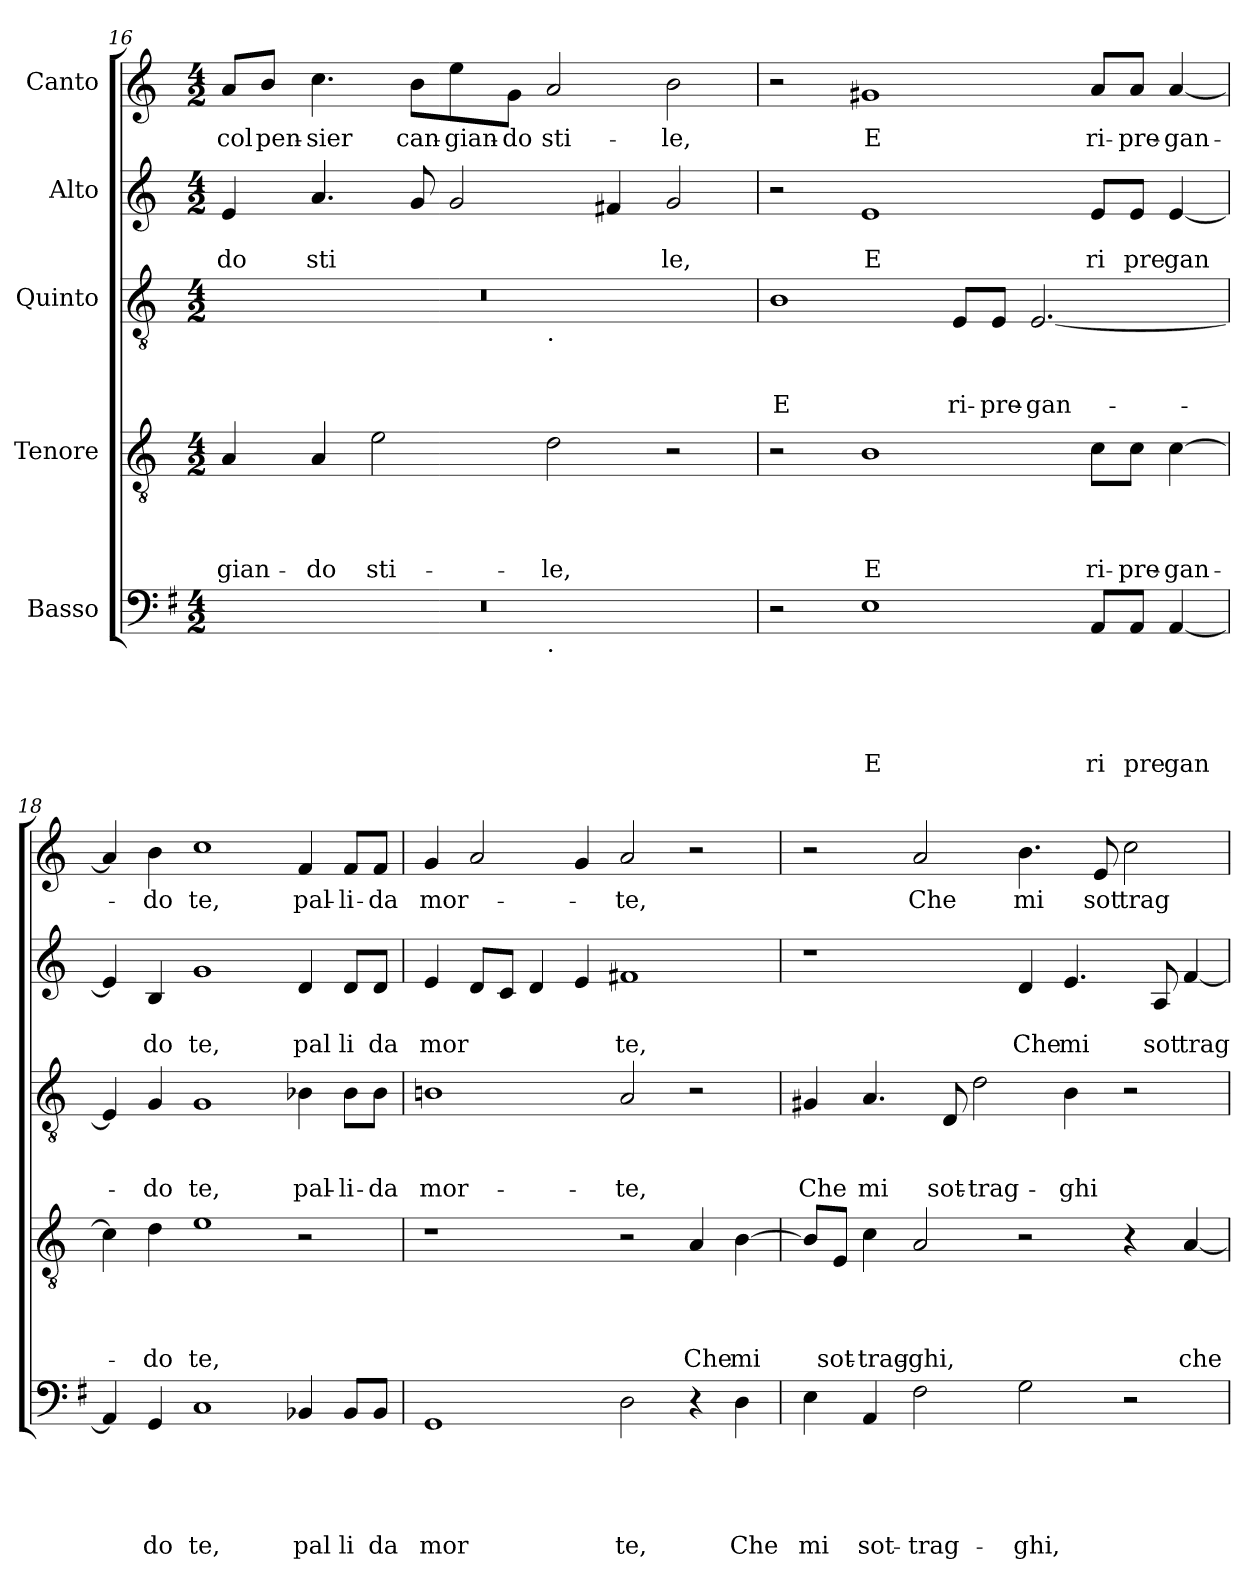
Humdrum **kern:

**kern	**text	**text	**text	**text	**text	**kern	**text	**text	**text	**text	**kern	**text	**text	**text	**kern	**text	**text	**kern	**text
*part5	*part5	*part5	*part5	*part5	*part5	*part4	*part4	*part4	*part4	*part4	*part3	*part3	*part3	*part3	*part2	*part2	*part2	*part1	*part1
*staff5	*staff5	*staff5	*staff5	*staff5	*staff5	*staff4	*staff4	*staff4	*staff4	*staff4	*staff3	*staff3	*staff3	*staff3	*staff2	*staff2	*staff2	*staff1	*staff1
*I"Basso	*	*	*	*	*	*I"Tenore	*	*	*	*	*I"Quinto	*	*	*	*I"Alto	*	*	*I"Canto	*
!!LO:LB:g=z
*clefF4	*	*	*	*	*	*clefGv2	*	*	*	*	*clefGv2	*	*	*	*clefG2	*	*	*clefG2	*
*ITrd-3c-5	*	*	*	*	*	*	*	*	*	*	*	*	*	*	*	*	*	*	*
*k[]	*	*	*	*	*	*k[]	*	*	*	*	*k[]	*	*	*	*k[]	*	*	*k[]	*
*C:	*	*	*	*	*	*C:	*	*	*	*	*C:	*	*	*	*C:	*	*	*C:	*
*M4/2	*	*	*	*	*	*M4/2	*	*	*	*	*M4/2	*	*	*	*M4/2	*	*	*M4/2	*
=16	=16	=16	=16	=16	=16	=16	=16	=16	=16	=16	=16	=16	=16	=16	=16	=16	=16	=16	=16
!	!	!	!	!	!	!	!	!	!	!LO:LY:b	!	!	!	!	!	!	!LO:LY:b	!	!LO:LY:b
*^	*	*	*	*	*	*	*	*	*	*	*^	*	*	*	*	*	*	*	*
0r	1ryy	.	.	.	.	.	4A/	.	.	.	-gian-	0r	1ryy	.	.	.	4e/	.	do	8a/L	col
!	!	!	!	!	!	!	!	!	!	!	!	!	!	!	!	!	!	!	!	!	!LO:LY:b
.	.	.	.	.	.	.	.	.	.	.	.	.	.	.	.	.	.	.	.	8b/J	pen-
!	!	!	!	!	!	!	!	!	!	!	!LO:LY:b	!	!	!	!	!	!	!	!LO:LY:b	!	!LO:LY:b
.	.	.	.	.	.	.	4A/	.	.	.	-do	.	.	.	.	.	4.a/	.	sti	4.cc\	-sier
!	!	!	!	!	!	!	!	!	!	!	!LO:LY:b	!	!	!	!	!	!	!	!	!	!
.	.	.	.	.	.	.	2e\	.	.	.	sti-	.	.	.	.	.	.	.	.	.	.
!	!	!	!	!	!	!	!	!	!	!	!	!	!	!	!	!	!	!	!	!	!LO:LY:b
.	.	.	.	.	.	.	.	.	.	.	.	.	.	.	.	.	8g/	.	.	8b\L	can-
!	!	!	!	!	!	!	!	!	!	!	!	!	!	!	!	!	!	!	!	!	!LO:LY:b
.	.	.	.	.	.	.	.	.	.	.	.	.	.	.	.	.	2g/	.	.	8ee\	-gian-
!	!	!	!	!	!	!	!	!	!	!	!	!	!	!	!	!	!	!	!	!	!LO:LY:b
.	.	.	.	.	.	.	.	.	.	.	.	.	.	.	.	.	.	.	.	8g\J	-do
!	!	!	!	!	!	!	!	!	!	!	!	!	!LO:TX:b:t=.	!	!	!	!	!	!	!	!
!	!LO:TX:b:t=.	!	!	!	!	!	!	!	!	!	!	!	!	!	!	!	!	!	!	!	!
!	!	!	!	!	!	!	!	!	!	!	!LO:LY:b	!	!	!	!	!	!	!	!	!	!LO:LY:b
.	1ryy	.	.	.	.	.	2d\	.	.	.	-le,	.	1ryy	.	.	.	.	.	.	2a/	sti-
.	.	.	.	.	.	.	.	.	.	.	.	.	.	.	.	.	4f#X/	.	.	.	.
!	!	!	!	!	!	!	!	!	!	!	!	!	!	!	!	!	!	!	!LO:LY:b	!	!LO:LY:b
.	.	.	.	.	.	.	2r	.	.	.	.	.	.	.	.	.	2g/	.	le,	2b\	-le,
=17	=17	=17	=17	=17	=17	=17	=17	=17	=17	=17	=17	=17	=17	=17	=17	=17	=17	=17	=17	=17	=17
!	!	!	!	!	!	!	!	!	!	!	!	!	!	!	!	!LO:LY:b	!	!	!	!	!
*v	*v	*	*	*	*	*	*	*	*	*	*	*v	*v	*	*	*	*	*	*	*	*
2r	.	.	.	.	.	2r	.	.	.	.	1B	.	.	E	2r	.	.	2r	.
!	!	!	!	!	!LO:LY:b	!	!	!	!	!LO:LY:b	!	!	!	!	!	!	!LO:LY:b	!	!LO:LY:b
1A	.	.	.	.	E	1B	.	.	.	E	.	.	.	.	1e	.	E	1g#X	E
!	!	!	!	!	!	!	!	!	!	!	!	!	!	!LO:LY:b	!	!	!	!	!
.	.	.	.	.	.	.	.	.	.	.	8E/L	.	.	ri-	.	.	.	.	.
!	!	!	!	!	!	!	!	!	!	!	!	!	!	!LO:LY:b	!	!	!	!	!
.	.	.	.	.	.	.	.	.	.	.	8E/J	.	.	-pre-	.	.	.	.	.
!	!	!	!	!	!	!	!	!	!	!	!	!	!	!LO:LY:b	!	!	!	!	!
.	.	.	.	.	.	.	.	.	.	.	[<2.E/	.	.	-gan-	.	.	.	.	.
!	!	!	!	!	!LO:LY:b	!	!	!	!	!LO:LY:b	!	!	!	!	!	!	!LO:LY:b	!	!LO:LY:b
8D/L	.	.	.	.	ri	8c\L	.	.	.	ri-	.	.	.	.	8e/L	.	ri	8a/L	ri-
!	!	!	!	!	!LO:LY:b	!	!	!	!	!LO:LY:b	!	!	!	!	!	!	!LO:LY:b	!	!LO:LY:b
8D/J	.	.	.	.	pre	8c\J	.	.	.	-pre-	.	.	.	.	8e/J	.	pre	8a/J	-pre-
!	!	!	!	!	!LO:LY:b	!	!	!	!	!LO:LY:b	!	!	!	!	!	!	!LO:LY:b	!	!LO:LY:b
[<4D/	.	.	.	.	gan	[>4c\	.	.	.	-gan-	.	.	.	.	[<4e/	.	gan	[<4a/	-gan-
=18	=18	=18	=18	=18	=18	=18	=18	=18	=18	=18	=18	=18	=18	=18	=18	=18	=18	=18	=18
4D/]	.	.	.	.	.	4c\]	.	.	.	.	4E/]	.	.	.	4e/]	.	.	4a/]	.
!	!	!	!	!	!LO:LY:b	!	!	!	!	!LO:LY:b	!	!	!	!LO:LY:b	!	!	!LO:LY:b	!	!LO:LY:b
4C/	.	.	.	.	do	4d\	.	.	.	-do	4G/	.	.	-do	4B/	.	do	4b\	-do
!	!	!	!	!	!LO:LY:b	!	!	!	!	!LO:LY:b	!	!	!	!LO:LY:b	!	!	!LO:LY:b	!	!LO:LY:b
1F	.	.	.	.	te,	1e	.	.	.	te,	1G	.	.	te,	1g	.	te,	1cc	te,
!	!	!	!	!	!LO:LY:b	!	!	!	!	!	!	!	!	!LO:LY:b	!	!	!LO:LY:b	!	!LO:LY:b
4E-X/	.	.	.	.	pal	2r	.	.	.	.	4B-X\	.	.	pal-	4d/	.	pal	4f/	pal-
!	!	!	!	!	!LO:LY:b	!	!	!	!	!	!	!	!	!LO:LY:b	!	!	!LO:LY:b	!	!LO:LY:b
8E-/L	.	.	.	.	li	.	.	.	.	.	8B-\L	.	.	-li-	8d/L	.	li	8f/L	-li-
!	!	!	!	!	!LO:LY:b	!	!	!	!	!	!	!	!	!LO:LY:b	!	!	!LO:LY:b	!	!LO:LY:b
8E-/J	.	.	.	.	da	.	.	.	.	.	8B-\J	.	.	-da	8d/J	.	da	8f/J	-da
=19	=19	=19	=19	=19	=19	=19	=19	=19	=19	=19	=19	=19	=19	=19	=19	=19	=19	=19	=19
!	!	!	!	!	!LO:LY:b	!	!	!	!	!	!	!	!	!LO:LY:b	!	!	!LO:LY:b	!	!LO:LY:b
1C	.	.	.	.	mor	1r	.	.	.	.	1Bn	.	.	mor-	4e/	.	mor	4g/	mor-
.	.	.	.	.	.	.	.	.	.	.	.	.	.	.	8d/L	.	.	2a/	.
.	.	.	.	.	.	.	.	.	.	.	.	.	.	.	8c/J	.	.	.	.
.	.	.	.	.	.	.	.	.	.	.	.	.	.	.	4d/	.	.	.	.
.	.	.	.	.	.	.	.	.	.	.	.	.	.	.	4e/	.	.	4g/	.
!	!	!	!	!	!LO:LY:b	!	!	!	!	!	!	!	!	!LO:LY:b	!	!	!LO:LY:b	!	!LO:LY:b
2G\	.	.	.	.	te,	2r	.	.	.	.	2A/	.	.	-te,	1f#X	.	te,	2a/	-te,
!	!	!	!	!	!	!	!	!	!	!LO:LY:b	!	!	!	!	!	!	!	!	!
4r	.	.	.	.	.	4A/	.	.	.	Che	2r	.	.	.	.	.	.	2r	.
!	!	!	!	!	!LO:LY:b	!	!	!	!	!LO:LY:b	!	!	!	!	!	!	!	!	!
4G\	.	.	.	.	Che	[>4B\	.	.	.	mi	.	.	.	.	.	.	.	.	.
!!LO:PB:g=z
=20	=20	=20	=20	=20	=20	=20	=20	=20	=20	=20	=20	=20	=20	=20	=20	=20	=20	=20	=20
!	!	!	!	!	!LO:LY:b	!	!	!	!	!	!	!	!	!LO:LY:b	!	!	!	!	!
4A\	.	.	.	.	mi	8B/L]	.	.	.	.	4G#X/	.	.	Che	1r	.	.	2r	.
!	!	!	!	!	!	!	!	!	!	!LO:LY:b	!	!	!	!	!	!	!	!	!
.	.	.	.	.	.	8E/J	.	.	.	sot-	.	.	.	.	.	.	.	.	.
!	!	!	!	!	!LO:LY:b	!	!	!	!	!LO:LY:b	!	!	!	!LO:LY:b	!	!	!	!	!
4D/	.	.	.	.	sot-	4c\	.	.	.	-trag-	4.A/	.	.	mi	.	.	.	.	.
!	!	!	!	!	!LO:LY:b	!	!	!	!	!LO:LY:b	!	!	!	!	!	!	!	!	!LO:LY:b
2B\	.	.	.	.	-trag-	2A/	.	.	.	-ghi,	.	.	.	.	.	.	.	2a/	Che
!	!	!	!	!	!	!	!	!	!	!	!	!	!	!LO:LY:b	!	!	!	!	!
.	.	.	.	.	.	.	.	.	.	.	8D/	.	.	sot-	.	.	.	.	.
!	!	!	!	!	!	!	!	!	!	!	!	!	!	!LO:LY:b	!	!	!	!	!
.	.	.	.	.	.	.	.	.	.	.	2d\	.	.	-trag-	.	.	.	.	.
!	!	!	!	!	!LO:LY:b	!	!	!	!	!	!	!	!	!	!	!	!LO:LY:b	!	!LO:LY:b
2c\	.	.	.	.	-ghi,	2r	.	.	.	.	.	.	.	.	4d/	.	Che	4.b\	mi
!	!	!	!	!	!	!	!	!	!	!	!	!	!	!LO:LY:b	!	!	!LO:LY:b	!	!
.	.	.	.	.	.	.	.	.	.	.	4B\	.	.	-ghi	4.e/	.	mi	.	.
!	!	!	!	!	!	!	!	!	!	!	!	!	!	!	!	!	!	!	!LO:LY:b
.	.	.	.	.	.	.	.	.	.	.	.	.	.	.	.	.	.	8e/	sot
!	!	!	!	!	!	!	!	!	!	!	!	!	!	!	!	!	!	!	!LO:LY:b
2r	.	.	.	.	.	4r	.	.	.	.	2r	.	.	.	.	.	.	2cc\	trag
!	!	!	!	!	!	!	!	!	!	!	!	!	!	!	!	!	!LO:LY:b	!	!
.	.	.	.	.	.	.	.	.	.	.	.	.	.	.	8A/	.	sot	.	.
!	!	!	!	!	!	!	!	!	!	!LO:LY:b	!	!	!	!	!	!	!LO:LY:b	!	!
.	.	.	.	.	.	[<4A/	.	.	.	che	.	.	.	.	[<4f/	.	trag	.	.
=	=	=	=	=	=	=	=	=	=	=	=	=	=	=	=	=	=	=	=
*-	*-	*-	*-	*-	*-	*-	*-	*-	*-	*-	*-	*-	*-	*-	*-	*-	*-	*-	*-
